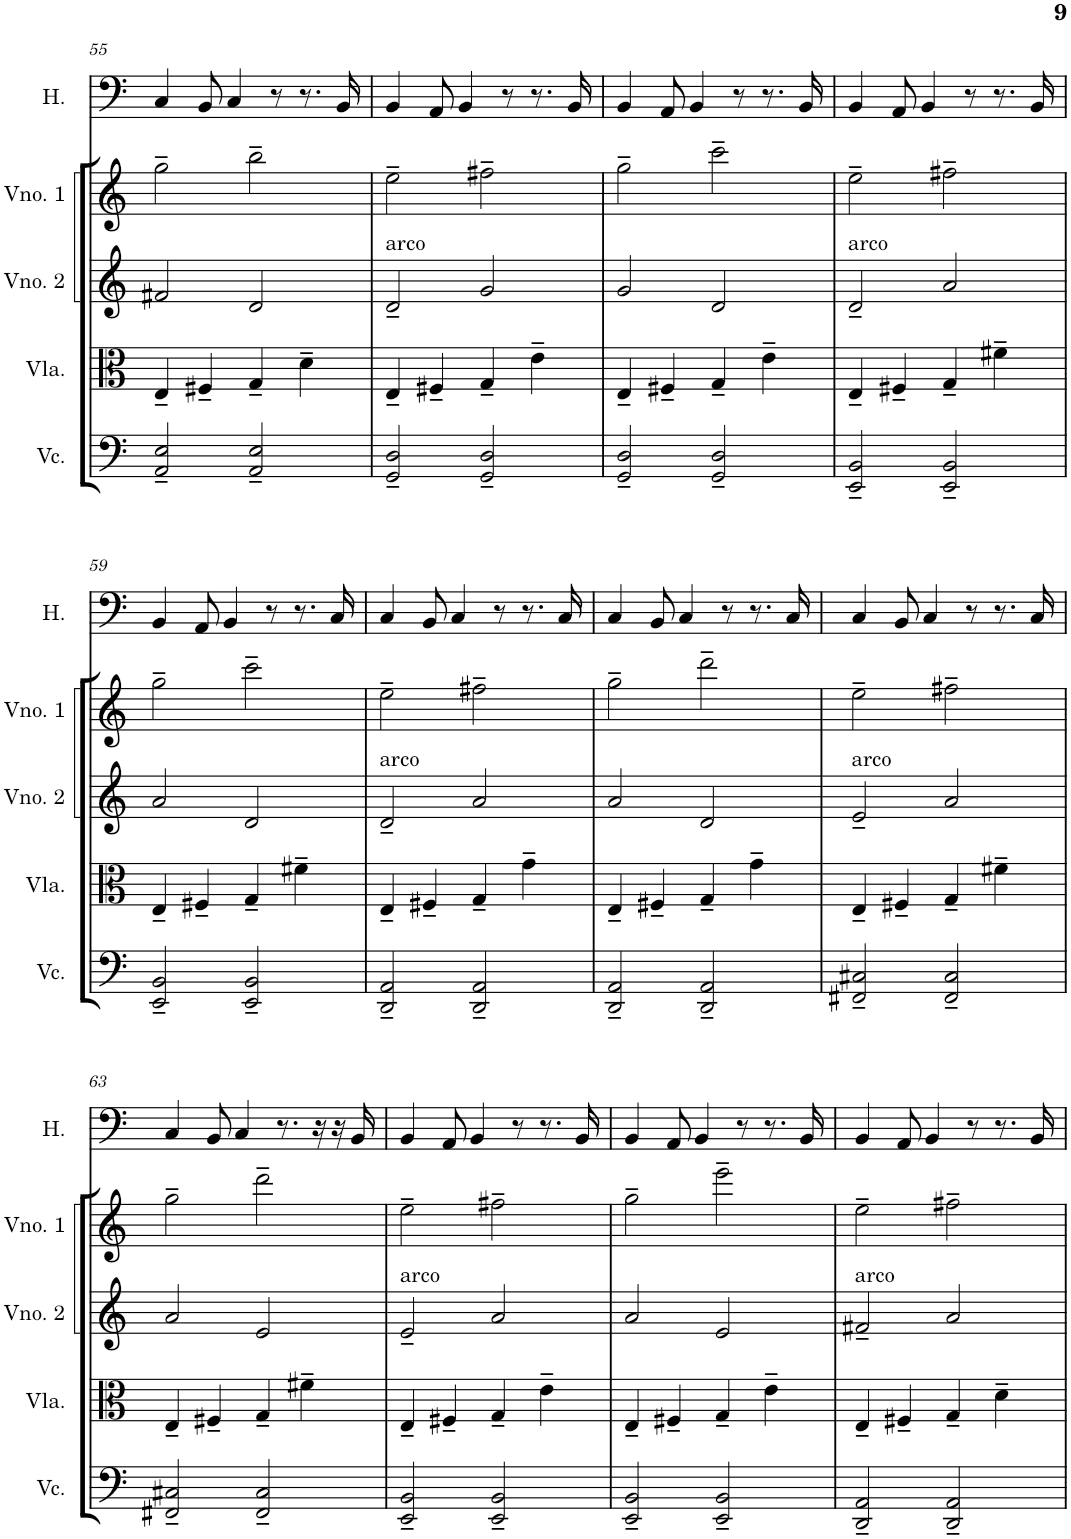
**kern	**kern	**kern	**kern	**kern
*part5	*part4	*part3	*part2	*part1
*staff5	*staff4	*staff3	*staff2	*staff1
*I"Violoncelo	*I"Viola	*I"Violino 2	*I"Violino 1	*I"Homens
*I'Vc.	*I'Vla.	*I'Vno. 2	*I'Vno. 1	*I'H.
!!LO:PB:g=z
*clefF4	*clefC3	*clefG2	*clefG2	*clefF4
*k[]	*k[]	*k[]	*k[]	*k[]
*M4/4	*M4/4	*M4/4	*M4/4	*M4/4
=55	=55	=55	=55	=55
2AA/~ 2E/~	4E~/	2f#X/	2gg~\	4C/
.	4F#X~/	.	.	8BB/
.	.	.	.	4C/
2AA/~ 2E/~	4G~/	2d/	2bb~\	.
.	.	.	.	8r
.	4d~\	.	.	8.r
.	.	.	.	16BB/
=56	=56	=56	=56	=56
!	!	!LO:TX:a:t=arco	!	!
2GG/~ 2D/~	4E~/	2d~/	2ee~\	4BB/
.	4F#X~/	.	.	8AA/
.	.	.	.	4BB/
2GG/~ 2D/~	4G~/	2g/	2ff#X~\	.
.	.	.	.	8r
.	4e~\	.	.	8.r
.	.	.	.	16BB/
=57	=57	=57	=57	=57
2GG/~ 2D/~	4E~/	2g/	2gg~\	4BB/
.	4F#X~/	.	.	8AA/
.	.	.	.	4BB/
2GG/~ 2D/~	4G~/	2d/	2ccc~\	.
.	.	.	.	8r
.	4e~\	.	.	8.r
.	.	.	.	16BB/
=58	=58	=58	=58	=58
!	!	!LO:TX:a:t=arco	!	!
2EE/~ 2BB/~	4E~/	2d~/	2ee~\	4BB/
.	4F#X~/	.	.	8AA/
.	.	.	.	4BB/
2EE/~ 2BB/~	4G~/	2a/	2ff#X~\	.
.	.	.	.	8r
.	4f#X~\	.	.	8.r
.	.	.	.	16BB/
!!LO:LB:g=z
=59	=59	=59	=59	=59
2EE/~ 2BB/~	4E~/	2a/	2gg~\	4BB/
.	4F#X~/	.	.	8AA/
.	.	.	.	4BB/
2EE/~ 2BB/~	4G~/	2d/	2ccc~\	.
.	.	.	.	8r
.	4f#X~\	.	.	8.r
.	.	.	.	16C/
=60	=60	=60	=60	=60
!	!	!LO:TX:a:t=arco	!	!
2DD/~ 2AA/~	4E~/	2d~/	2ee~\	4C/
.	4F#X~/	.	.	8BB/
.	.	.	.	4C/
2DD/~ 2AA/~	4G~/	2a/	2ff#X~\	.
.	.	.	.	8r
.	4g~\	.	.	8.r
.	.	.	.	16C/
=61	=61	=61	=61	=61
2DD/~ 2AA/~	4E~/	2a/	2gg~\	4C/
.	4F#X~/	.	.	8BB/
.	.	.	.	4C/
2DD/~ 2AA/~	4G~/	2d/	2ddd~\	.
.	.	.	.	8r
.	4g~\	.	.	8.r
.	.	.	.	16C/
=62	=62	=62	=62	=62
!	!	!LO:TX:a:t=arco	!	!
2FF#X/~ 2C#X/~	4E~/	2e~/	2ee~\	4C/
.	4F#X~/	.	.	8BB/
.	.	.	.	4C/
2FF#/~ 2C#/~	4G~/	2a/	2ff#X~\	.
.	.	.	.	8r
.	4f#X~\	.	.	8.r
.	.	.	.	16C/
!!LO:LB:g=z
=63	=63	=63	=63	=63
2FF#X/~ 2C#X/~	4E~/	2a/	2gg~\	4C/
.	4F#X~/	.	.	8BB/
.	.	.	.	4C/
2FF#/~ 2C#/~	4G~/	2e/	2ddd~\	.
.	.	.	.	8.r
.	4f#X~\	.	.	.
.	.	.	.	16r
.	.	.	.	16r
.	.	.	.	16BB/
=64	=64	=64	=64	=64
!	!	!LO:TX:a:t=arco	!	!
2EE/~ 2BB/~	4E~/	2e~/	2ee~\	4BB/
.	4F#X~/	.	.	8AA/
.	.	.	.	4BB/
2EE/~ 2BB/~	4G~/	2a/	2ff#X~\	.
.	.	.	.	8r
.	4e~\	.	.	8.r
.	.	.	.	16BB/
=65	=65	=65	=65	=65
2EE/~ 2BB/~	4E~/	2a/	2gg~\	4BB/
.	4F#X~/	.	.	8AA/
.	.	.	.	4BB/
2EE/~ 2BB/~	4G~/	2e/	2eee~\	.
.	.	.	.	8r
.	4e~\	.	.	8.r
.	.	.	.	16BB/
=66	=66	=66	=66	=66
!	!	!LO:TX:a:t=arco	!	!
2DD/~ 2AA/~	4E~/	2f#X~/	2ee~\	4BB/
.	4F#X~/	.	.	8AA/
.	.	.	.	4BB/
2DD/~ 2AA/~	4G~/	2a/	2ff#X~\	.
.	.	.	.	8r
.	4d~\	.	.	8.r
.	.	.	.	16BB/
=	=	=	=	=
*-	*-	*-	*-	*-
